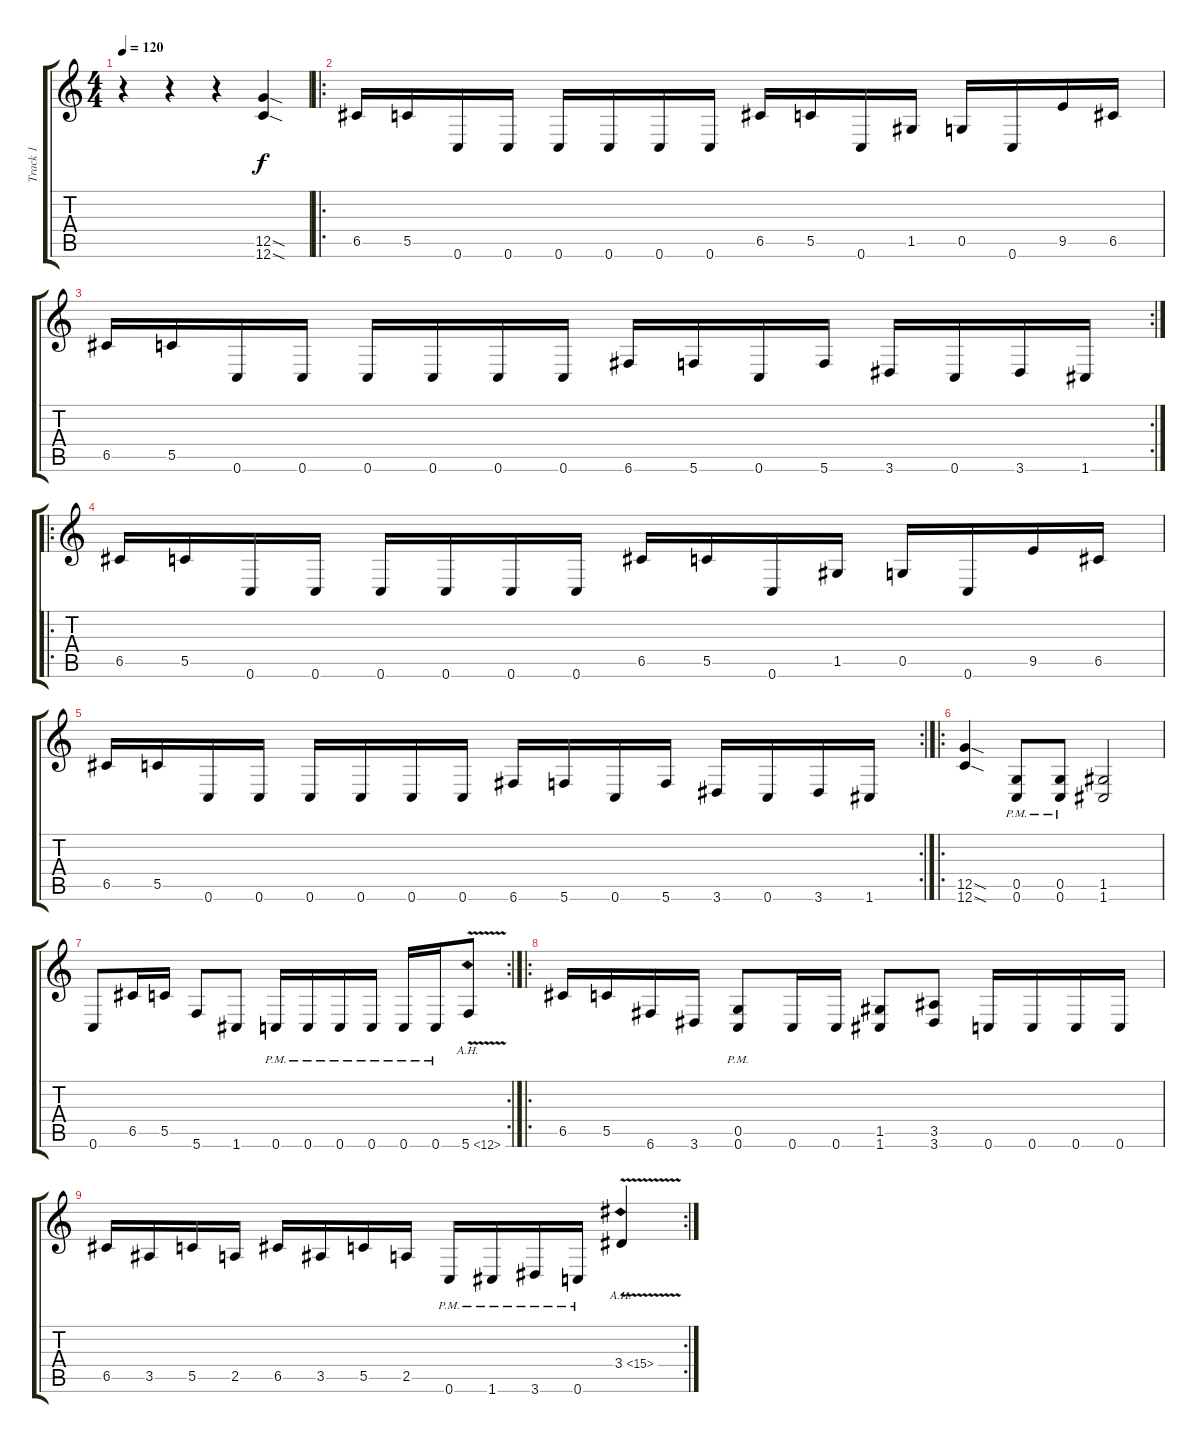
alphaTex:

\track ("Track 1" "Track 1") {instrument distortionguitar}
\staff {score tabs}
\tuning (D4 A3 F3 C3 G2 C2) {hide}
\ts (4 4)
\tempo 120
\clef g2
\ks c
r.4{dy f instrument distortionguitar} r.4 r.4 (12.5{sod} 12.6{sod}).4 |
\ro
6.5.16 5.5.16 0.6.16 0.6.16 0.6.16 0.6.16 0.6.16 0.6.16 6.5.16 5.5.16 0.6.16 1.5.16 0.5.16 0.6.16 9.5.16 6.5.16 |
\rc 2
6.5.16 5.5.16 0.6.16 0.6.16 0.6.16 0.6.16 0.6.16 0.6.16 6.6.16 5.6.16 0.6.16 5.6.16 3.6.16 0.6.16 3.6.16 1.6.16 |
\ro
6.5.16 5.5.16 0.6.16 0.6.16 0.6.16 0.6.16 0.6.16 0.6.16 6.5.16 5.5.16 0.6.16 1.5.16 0.5.16 0.6.16 9.5.16 6.5.16 |
\rc 2
6.5.16 5.5.16 0.6.16 0.6.16 0.6.16 0.6.16 0.6.16 0.6.16 6.6.16 5.6.16 0.6.16 5.6.16 3.6.16 0.6.16 3.6.16 1.6.16 |
\ro
(12.5{sod} 12.6{sod}).4 (0.5{pm} 0.6{pm}).8 (0.5{pm} 0.6{pm}).8 (1.5 1.6).2 |
\rc 2
0.6.8 6.5.16 5.5.16 5.6.8 1.6.8 0.6{pm}.16 0.6{pm}.16 0.6{pm}.16 0.6{pm}.16 0.6{pm}.16 0.6{pm}.16 5.6{ah 7 v}.8 |
\ro
6.5.16 5.5.16 6.6.16 3.6.16 (0.5{pm} 0.6{pm}).8 0.6.16 0.6.16 (1.5 1.6).8 (3.5 3.6).8 0.6.16 0.6.16 0.6.16 0.6.16 |
\rc 2
6.5.16 3.5.16 5.5.16 2.5.16 6.5.16 3.5.16 5.5.16 2.5.16 0.6{pm}.16 1.6{pm}.16 3.6{pm}.16 0.6{pm}.16 3.4{ah 12 v}.4
